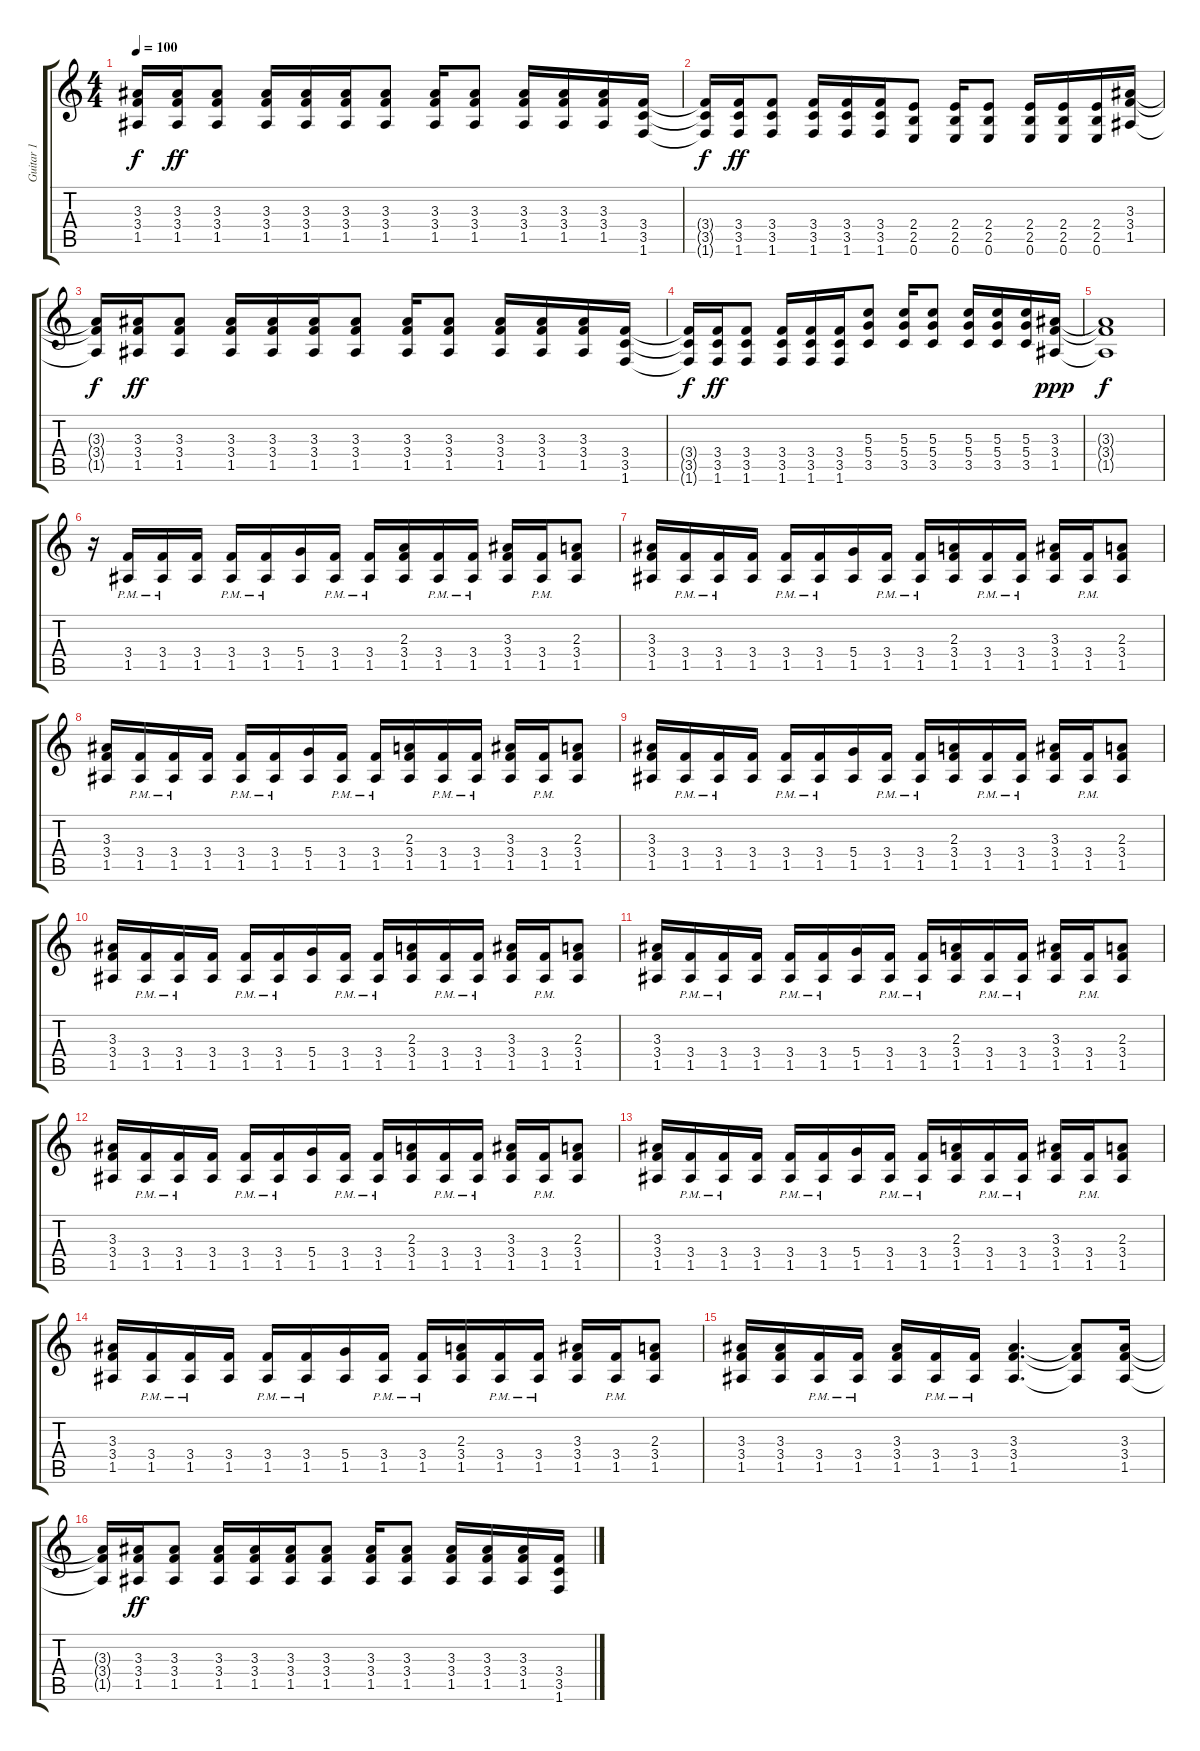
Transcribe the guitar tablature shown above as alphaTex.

\track ("Guitar 1" "Guitar 1") {instrument overdrivenguitar}
\staff {score tabs}
\tuning (E4 B3 G3 D3 A2 E2) {hide}
\ts (4 4)
\tempo 100
\clef g2
\ks c
(3.3{t} 3.4{t} 1.5{t}).16{dy f} (3.3 3.4 1.5).16{dy ff} (3.3 3.4 1.5).8 (3.3 3.4 1.5).16 (3.3 3.4 1.5).16 (3.3 3.4 1.5).16 (3.3 3.4 1.5).8 (3.3 3.4 1.5).16 (3.3 3.4 1.5).8 (3.3 3.4 1.5).16 (3.3 3.4 1.5).16 (3.3 3.4 1.5).16 (3.4 3.5 1.6).16 |
(3.4{t} 3.5{t} 1.6{t}).16{dy f} (3.4 3.5 1.6).16{dy ff} (3.4 3.5 1.6).8 (3.4 3.5 1.6).16 (3.4 3.5 1.6).16 (3.4 3.5 1.6).16 (2.4 2.5 0.6).8 (2.4 2.5 0.6).16 (2.4 2.5 0.6).8 (2.4 2.5 0.6).16 (2.4 2.5 0.6).16 (2.4 2.5 0.6).16 (3.3 3.4 1.5).16 |
(3.3{t} 3.4{t} 1.5{t}).16{dy f} (3.3 3.4 1.5).16{dy ff} (3.3 3.4 1.5).8 (3.3 3.4 1.5).16 (3.3 3.4 1.5).16 (3.3 3.4 1.5).16 (3.3 3.4 1.5).8 (3.3 3.4 1.5).16 (3.3 3.4 1.5).8 (3.3 3.4 1.5).16 (3.3 3.4 1.5).16 (3.3 3.4 1.5).16 (3.4 3.5 1.6).16 |
(3.4{t} 3.5{t} 1.6{t}).16{dy f} (3.4 3.5 1.6).16{dy ff} (3.4 3.5 1.6).8 (3.4 3.5 1.6).16 (3.4 3.5 1.6).16 (3.4 3.5 1.6).16 (5.3 5.4 3.5).8 (5.3 5.4 3.5).16 (5.3 5.4 3.5).8 (5.3 5.4 3.5).16 (5.3 5.4 3.5).16 (5.3 5.4 3.5).16 (3.3 3.4 1.5).16{dy ppp} |
(3.3{t} 3.4{t} 1.5{t}).1{dy f} |
r.16 (3.4{pm} 1.5{pm}).16 (3.4{pm} 1.5{pm}).16 (3.4 1.5).16 (3.4{pm} 1.5{pm}).16 (3.4{pm} 1.5{pm}).16 (5.4 1.5).16 (3.4{pm} 1.5{pm}).16 (3.4{pm} 1.5{pm}).16 (2.3 3.4 1.5).16 (3.4{pm} 1.5{pm}).16 (3.4{pm} 1.5{pm}).16 (3.3 3.4 1.5).16 (3.4{pm} 1.5{pm}).16 (2.3 3.4 1.5).8 |
(3.3 3.4 1.5).16 (3.4{pm} 1.5{pm}).16 (3.4{pm} 1.5{pm}).16 (3.4 1.5).16 (3.4{pm} 1.5{pm}).16 (3.4{pm} 1.5{pm}).16 (5.4 1.5).16 (3.4{pm} 1.5{pm}).16 (3.4{pm} 1.5{pm}).16 (2.3 3.4 1.5).16 (3.4{pm} 1.5{pm}).16 (3.4{pm} 1.5{pm}).16 (3.3 3.4 1.5).16 (3.4{pm} 1.5{pm}).16 (2.3 3.4 1.5).8 |
(3.3 3.4 1.5).16 (3.4{pm} 1.5{pm}).16 (3.4{pm} 1.5{pm}).16 (3.4 1.5).16 (3.4{pm} 1.5{pm}).16 (3.4{pm} 1.5{pm}).16 (5.4 1.5).16 (3.4{pm} 1.5{pm}).16 (3.4{pm} 1.5{pm}).16 (2.3 3.4 1.5).16 (3.4{pm} 1.5{pm}).16 (3.4{pm} 1.5{pm}).16 (3.3 3.4 1.5).16 (3.4{pm} 1.5{pm}).16 (2.3 3.4 1.5).8 |
(3.3 3.4 1.5).16 (3.4{pm} 1.5{pm}).16 (3.4{pm} 1.5{pm}).16 (3.4 1.5).16 (3.4{pm} 1.5{pm}).16 (3.4{pm} 1.5{pm}).16 (5.4 1.5).16 (3.4{pm} 1.5{pm}).16 (3.4{pm} 1.5{pm}).16 (2.3 3.4 1.5).16 (3.4{pm} 1.5{pm}).16 (3.4{pm} 1.5{pm}).16 (3.3 3.4 1.5).16 (3.4{pm} 1.5{pm}).16 (2.3 3.4 1.5).8 |
(3.3 3.4 1.5).16 (3.4{pm} 1.5{pm}).16 (3.4{pm} 1.5{pm}).16 (3.4 1.5).16 (3.4{pm} 1.5{pm}).16 (3.4{pm} 1.5{pm}).16 (5.4 1.5).16 (3.4{pm} 1.5{pm}).16 (3.4{pm} 1.5{pm}).16 (2.3 3.4 1.5).16 (3.4{pm} 1.5{pm}).16 (3.4{pm} 1.5{pm}).16 (3.3 3.4 1.5).16 (3.4{pm} 1.5{pm}).16 (2.3 3.4 1.5).8 |
(3.3 3.4 1.5).16 (3.4{pm} 1.5{pm}).16 (3.4{pm} 1.5{pm}).16 (3.4 1.5).16 (3.4{pm} 1.5{pm}).16 (3.4{pm} 1.5{pm}).16 (5.4 1.5).16 (3.4{pm} 1.5{pm}).16 (3.4{pm} 1.5{pm}).16 (2.3 3.4 1.5).16 (3.4{pm} 1.5{pm}).16 (3.4{pm} 1.5{pm}).16 (3.3 3.4 1.5).16 (3.4{pm} 1.5{pm}).16 (2.3 3.4 1.5).8 |
(3.3 3.4 1.5).16 (3.4{pm} 1.5{pm}).16 (3.4{pm} 1.5{pm}).16 (3.4 1.5).16 (3.4{pm} 1.5{pm}).16 (3.4{pm} 1.5{pm}).16 (5.4 1.5).16 (3.4{pm} 1.5{pm}).16 (3.4{pm} 1.5{pm}).16 (2.3 3.4 1.5).16 (3.4{pm} 1.5{pm}).16 (3.4{pm} 1.5{pm}).16 (3.3 3.4 1.5).16 (3.4{pm} 1.5{pm}).16 (2.3 3.4 1.5).8 |
(3.3 3.4 1.5).16 (3.4{pm} 1.5{pm}).16 (3.4{pm} 1.5{pm}).16 (3.4 1.5).16 (3.4{pm} 1.5{pm}).16 (3.4{pm} 1.5{pm}).16 (5.4 1.5).16 (3.4{pm} 1.5{pm}).16 (3.4{pm} 1.5{pm}).16 (2.3 3.4 1.5).16 (3.4{pm} 1.5{pm}).16 (3.4{pm} 1.5{pm}).16 (3.3 3.4 1.5).16 (3.4{pm} 1.5{pm}).16 (2.3 3.4 1.5).8 |
(3.3 3.4 1.5).16 (3.4{pm} 1.5{pm}).16 (3.4{pm} 1.5{pm}).16 (3.4 1.5).16 (3.4{pm} 1.5{pm}).16 (3.4{pm} 1.5{pm}).16 (5.4 1.5).16 (3.4{pm} 1.5{pm}).16 (3.4{pm} 1.5{pm}).16 (2.3 3.4 1.5).16 (3.4{pm} 1.5{pm}).16 (3.4{pm} 1.5{pm}).16 (3.3 3.4 1.5).16 (3.4{pm} 1.5{pm}).16 (2.3 3.4 1.5).8 |
(3.3 3.4 1.5).16 (3.3 3.4 1.5).16 (3.4 1.5{pm}).16 (3.4 1.5{pm}).16 (3.3 3.4 1.5).16 (3.4 1.5{pm}).16 (3.4 1.5{pm}).16 (3.3 3.4 1.5).4{d} (3.3{t} 3.4{t} 1.5{t}).8 (3.3 3.4 1.5).16 |
(3.3{t} 3.4{t} 1.5{t}).16 (3.3 3.4 1.5).16{dy ff} (3.3 3.4 1.5).8 (3.3 3.4 1.5).16 (3.3 3.4 1.5).16 (3.3 3.4 1.5).16 (3.3 3.4 1.5).8 (3.3 3.4 1.5).16 (3.3 3.4 1.5).8 (3.3 3.4 1.5).16 (3.3 3.4 1.5).16 (3.3 3.4 1.5).16 (3.4 3.5 1.6).16
